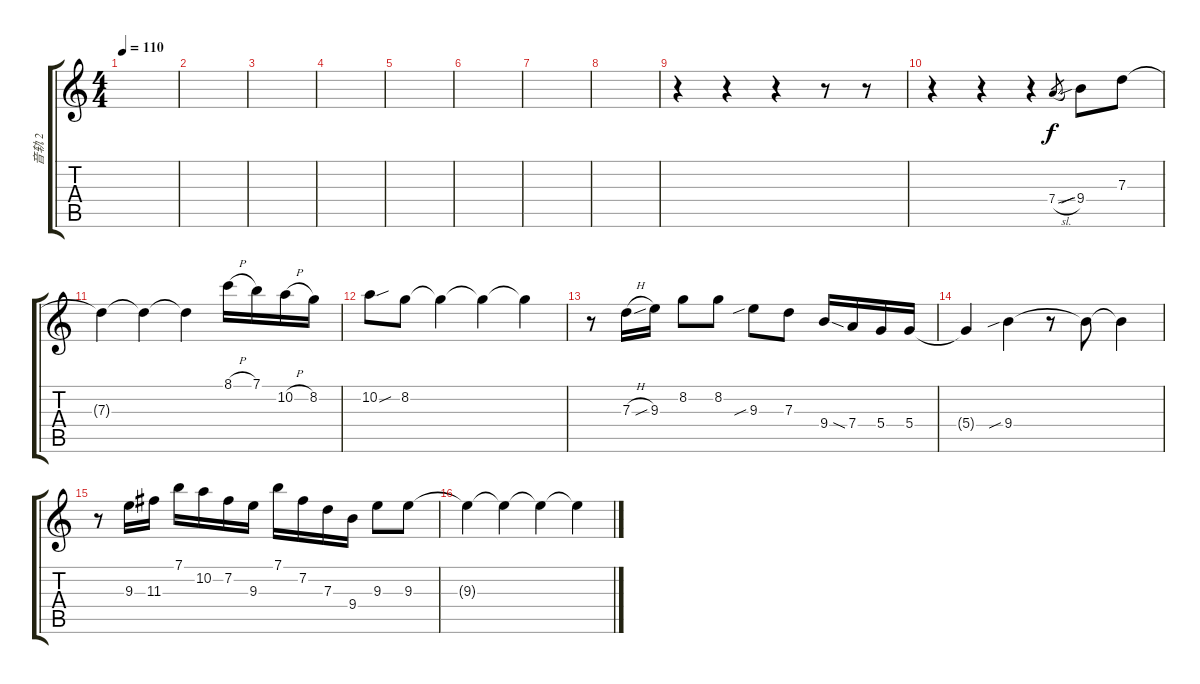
\track ("音轨 2" "音轨 2") {instrument acousticguitarnylon}
\staff {score tabs}
\tuning (E4 B3 G3 D3 A2 E2) {hide}
\ts (4 4)
\tempo 110
\clef g2
\ks c
|
|
|
|
|
|
|
|
r.4 r.4 r.4 r.8 r.8 |
r.4 r.4 r.4 7.4{sl}.8{gr} 9.4{sib}.8 7.3.8 |
7.3{t}.4 7.3{t}.4 7.3{t}.4 8.1{h}.16 7.1.16 10.2{h}.16 8.2.16 |
10.2{sou}.8 8.2.8 8.2{t}.4 8.2{t}.4 8.2{t}.4 |
r.8 7.3{h}.16 9.3{sib}.16 8.2.8 8.2.8 9.3{sib}.8 7.3.8 9.4.16 7.4{sia}.16 5.4.16 5.4.16 |
5.4{t}.4 9.4{sib}.4 r.8 9.4{t}.8 9.4{t}.4 |
r.8 9.3.16 11.3.16 7.1.16 10.2.16 7.2.16 9.3.16 7.1.16 7.2.16 7.3.16 9.4.16 9.3.8 9.3.8 |
9.3{t}.4 9.3{t}.4 9.3{t}.4 9.3{t}.4
